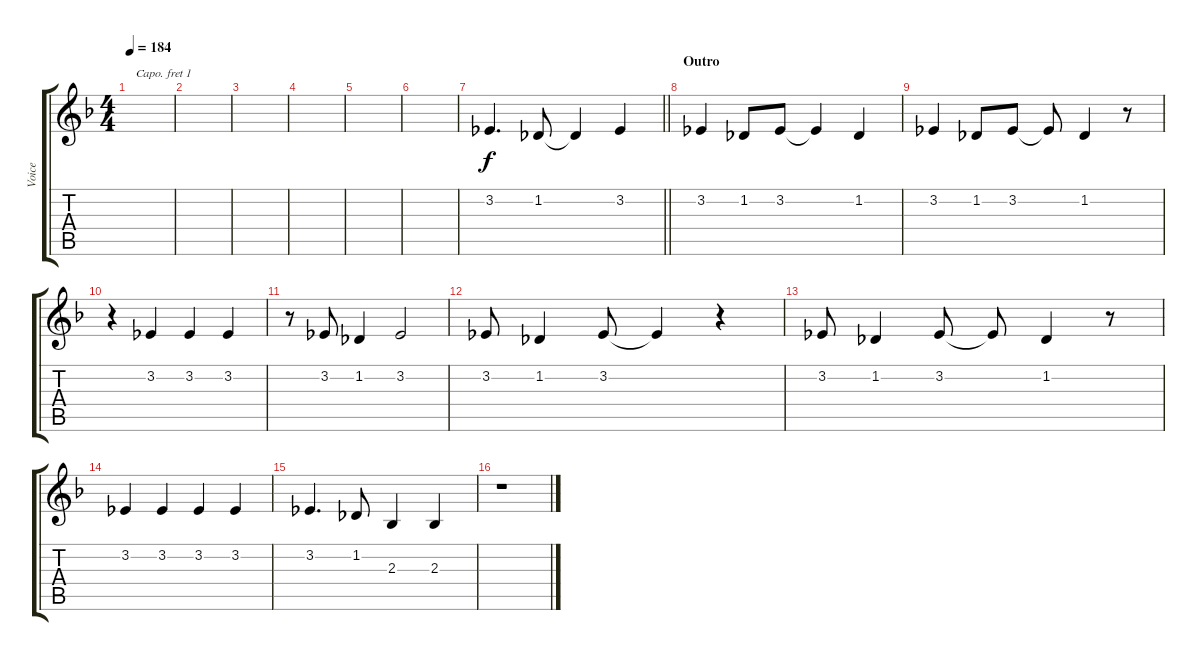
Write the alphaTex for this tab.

\track ("Voice" "Voice") {instrument mutedtrumpet}
\staff {score tabs}
\capo 1
\tuning (E4 B3 G3 D3 A2 E2) {hide}
\ts (4 4)
\tempo 184
\clef g2
\ks f
|
|
|
|
|
|
\barLineRight lightlight
3.2.4{d} 1.2.8 1.2{t}.4 3.2.4 |
\section ("" "Outro")
3.2.4 1.2.8 3.2.8 3.2{t}.4 1.2.4 |
3.2.4 1.2.8 3.2.8 3.2{t}.8 1.2.4 r.8 |
r.4 3.2.4 3.2.4 3.2.4 |
r.8 3.2.8 1.2.4 3.2.2 |
3.2.8 1.2.4 3.2.8 3.2{t}.4 r.4 |
3.2.8 1.2.4 3.2.8 3.2{t}.8 1.2.4 r.8 |
3.2.4 3.2.4 3.2.4 3.2.4 |
3.2.4{d} 1.2.8 2.3.4 2.3.4 |
r.1
